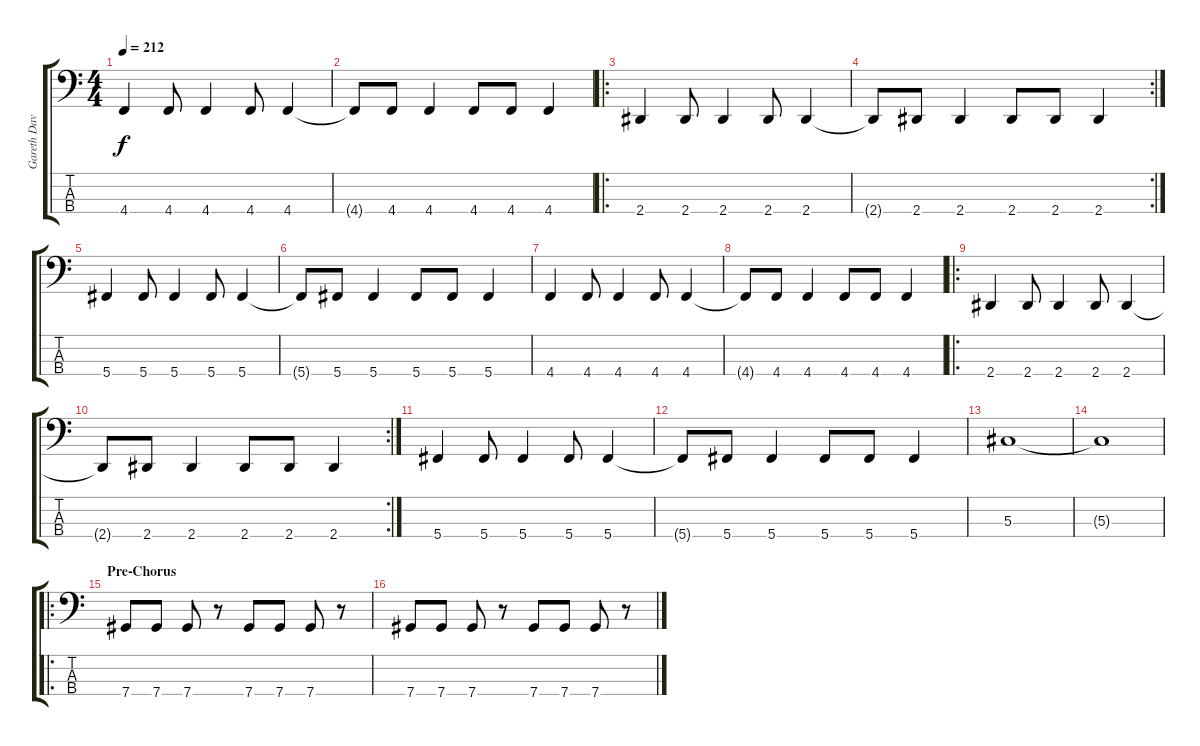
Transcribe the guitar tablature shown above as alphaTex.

\track ("Gareth Davies" "Gareth Dav") {instrument electricbasspick}
\staff {score tabs}
\tuning (Gb2 Db2 Ab1 Db1) {hide}
\ts (4 4)
\tempo 212
\clef f4
\ks c
4.4.4{dy f} 4.4.8 4.4.4 4.4.8 4.4.4 |
4.4{t}.8 4.4.8 4.4.4 4.4.8 4.4.8 4.4.4 |
\ro
2.4.4{volume 12} 2.4.8 2.4.4 2.4.8 2.4.4 |
\rc 2
2.4{t}.8 2.4.8 2.4.4 2.4.8 2.4.8 2.4.4 |
5.4.4 5.4.8 5.4.4 5.4.8 5.4.4 |
5.4{t}.8 5.4.8 5.4.4 5.4.8 5.4.8 5.4.4 |
4.4.4 4.4.8 4.4.4 4.4.8 4.4.4 |
4.4{t}.8 4.4.8 4.4.4 4.4.8 4.4.8 4.4.4 |
\ro
2.4.4 2.4.8 2.4.4 2.4.8 2.4.4 |
\rc 2
2.4{t}.8 2.4.8 2.4.4 2.4.8 2.4.8 2.4.4 |
5.4.4 5.4.8 5.4.4 5.4.8 5.4.4 |
5.4{t}.8 5.4.8 5.4.4 5.4.8 5.4.8 5.4.4 |
5.3.1 |
5.3{t}.1 |
\ro
\section ("" "Pre-Chorus")
7.4.8 7.4.8 7.4.8 r.8 7.4.8 7.4.8 7.4.8 r.8 |
7.4.8 7.4.8 7.4.8 r.8 7.4.8 7.4.8 7.4.8 r.8
